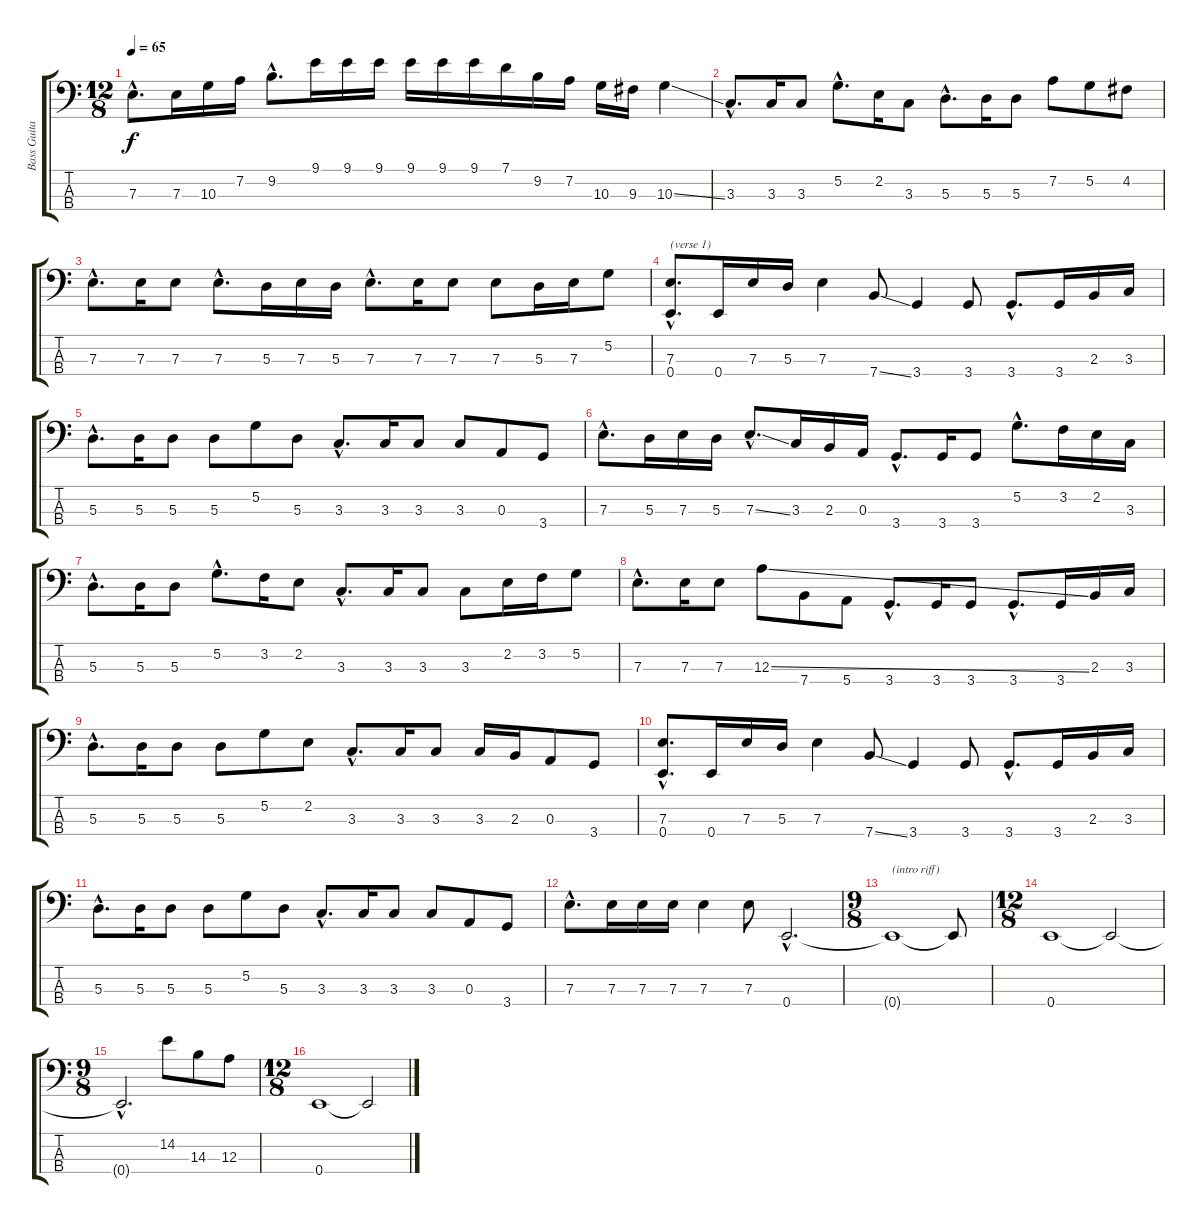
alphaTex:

\track ("Bass Guitar" "Bass Guita") {instrument electricbassfinger}
\staff {score tabs}
\tuning (G2 D2 A1 E1) {hide}
\ts (12 8)
\tempo 65
\clef f4
\ks c
7.3{hac}.8{d dy f} 7.3.16 10.3.16 7.2.16 9.2{hac}.8{d} 9.1.16 9.1.16 9.1.16 9.1.16 9.1.16 9.1.16 7.1.16 9.2.16 7.2.16 10.3.16 9.3.16 10.3{ss}.4 |
3.3{hac}.8{d} 3.3.16 3.3.8 5.2{hac}.8{d} 2.2.16 3.3.8 5.3{hac}.8{d} 5.3.16 5.3.8 7.2.8 5.2.8 4.2.8 |
7.3{hac}.8{d} 7.3.16 7.3.8 7.3{hac}.8{d} 5.3.16 7.3.16 5.3.16 7.3{hac}.8{d} 7.3.16 7.3.8 7.3.8 5.3.16 7.3.16 5.2.8 |
(7.3{hac} 0.4{hac}).8{d txt "(verse 1)"} 0.4.16 7.3.16 5.3.16 7.3.4 7.4{ss}.8 3.4.4 3.4.8 3.4{hac}.8{d} 3.4.16 2.3.16 3.3.16 |
5.3{hac}.8{d} 5.3.16 5.3.8 5.3.8 5.2.8 5.3.8 3.3{hac}.8{d} 3.3.16 3.3.8 3.3.8 0.3.8 3.4.8 |
7.3{hac}.8{d} 5.3.16 7.3.16 5.3.16 7.3{ss hac}.8{d} 3.3.16 2.3.16 0.3.16 3.4{hac}.8{d} 3.4.16 3.4.8 5.2{hac}.8{d} 3.2.16 2.2.16 3.3.16 |
5.3{hac}.8{d} 5.3.16 5.3.8 5.2{hac}.8{d} 3.2.16 2.2.8 3.3{hac}.8{d} 3.3.16 3.3.8 3.3.8 2.2.16 3.2.16 5.2.8 |
7.3{hac}.8{d} 7.3.16 7.3.8 12.3{ss}.8 7.4.8 5.4.8 3.4{hac}.8{d} 3.4.16 3.4.8 3.4{hac}.8{d} 3.4.16 2.3.16 3.3.16 |
5.3{hac}.8{d} 5.3.16 5.3.8 5.3.8 5.2.8 2.2.8 3.3{hac}.8{d} 3.3.16 3.3.8 3.3.16 2.3.16 0.3.8 3.4.8 |
(7.3{hac} 0.4{hac}).8{d} 0.4.16 7.3.16 5.3.16 7.3.4 7.4{ss}.8 3.4.4 3.4.8 3.4{hac}.8{d} 3.4.16 2.3.16 3.3.16 |
5.3{hac}.8{d} 5.3.16 5.3.8 5.3.8 5.2.8 5.3.8 3.3{hac}.8{d} 3.3.16 3.3.8 3.3.8 0.3.8 3.4.8 |
7.3{hac}.8{d} 7.3.16 7.3.16 7.3.16 7.3.4 7.3.8 0.4{hac}.2{d} |
\ts (9 8)
0.4{t}.1{txt "(intro riff)"} 0.4{t}.8 |
\ts (12 8)
0.4.1 0.4{t}.2 |
\ts (9 8)
0.4{hac t}.2{d} 14.2.8 14.3.8 12.3.8 |
\ts (12 8)
0.4.1 0.4{t}.2
